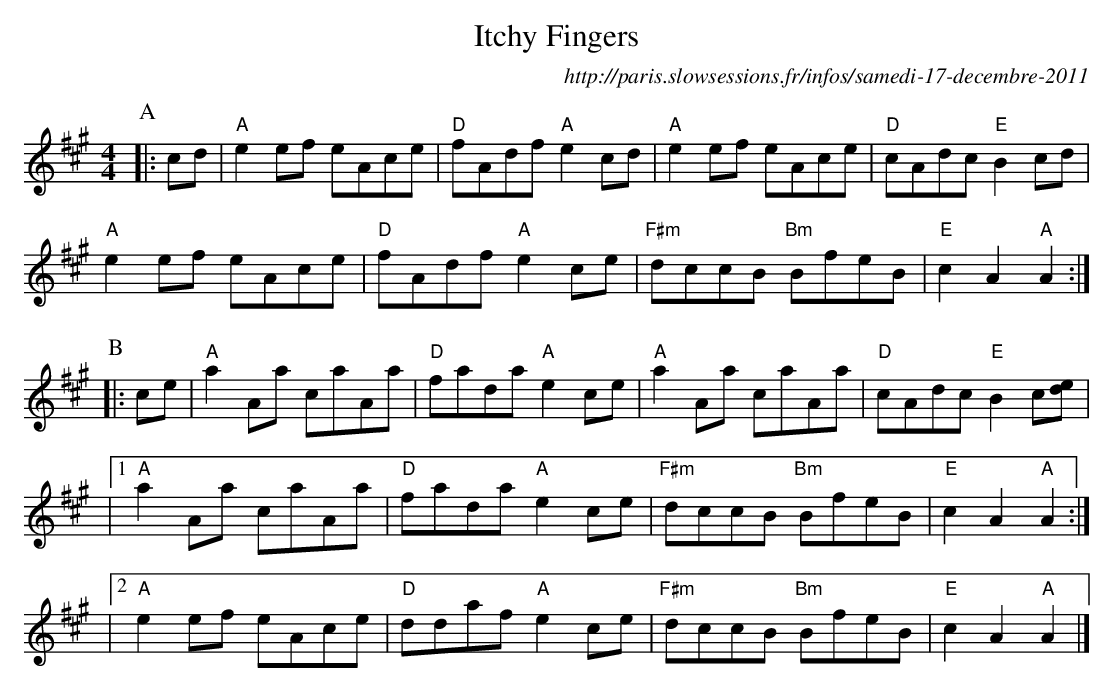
X:1
T:Itchy Fingers
O:http://paris.slowsessions.fr/infos/samedi-17-decembre-2011
M:4/4
L:1/8
K:A
P:A
|: cd|"A"e2ef eAce|"D"fAdf "A"e2cd|"A"e2ef       eAce|"D"cAdc "E"B2cd|
"A"e2ef eAce|"D"fAdf "A"e2ce|"F#m"dccB "Bm"BfeB|"E"c2A2 "A"A2 :|
P:B
|: ce|"A"a2Aa caAa|"D"fada "A"e2ce|"A"a2Aa       caAa|"D"cAdc "E"B2c[ed]|
|1 "A"a2Aa caAa|"D"fada "A"e2ce|"F#m"dccB "Bm"BfeB|"E"c2A2 "A"A2 :|
|2 "A"e2ef eAce|"D"ddaf "A"e2ce|"F#m"dccB "Bm"BfeB|"E"c2A2 "A"A2 |]
